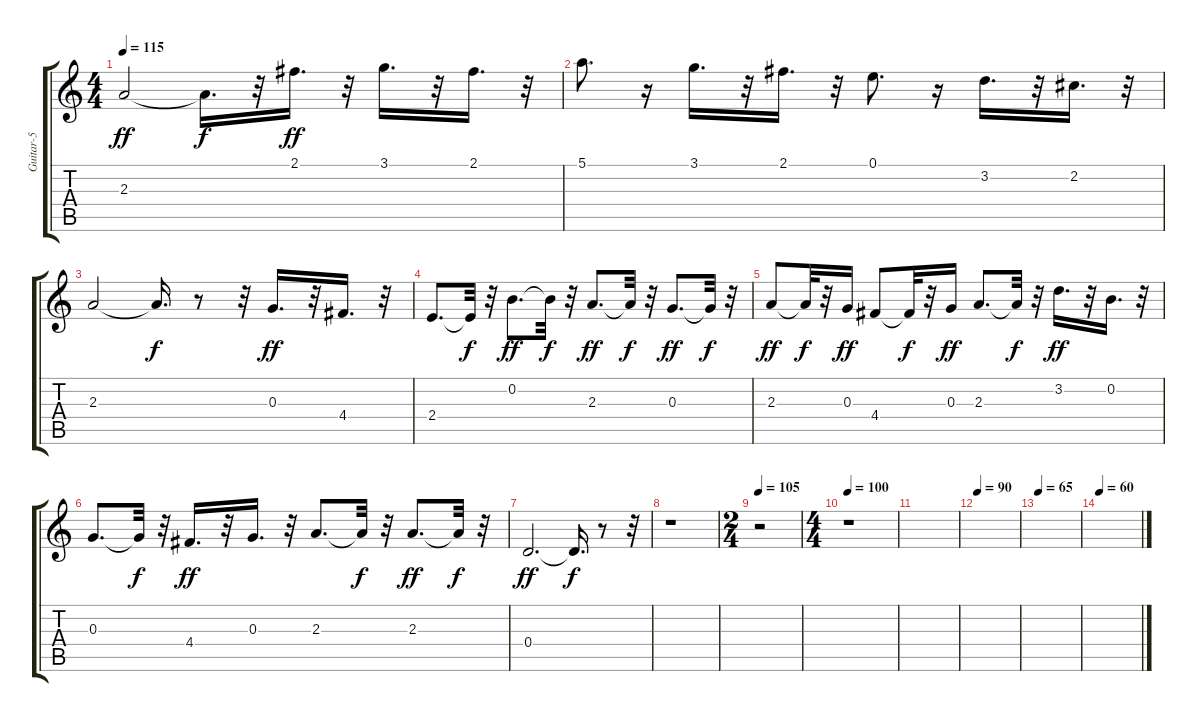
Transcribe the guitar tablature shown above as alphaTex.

\track ("Guitar-5" "Guitar-5") {instrument electricguitarjazz}
\staff {score tabs}
\tuning (E4 B3 G3 D3 A2 E2) {hide}
\ts (4 4)
\tempo 115
\clef g2
\ks c
2.3.2{dy ff} 2.3{t}.16{d dy f} r.32 2.1.16{d dy ff} r.32 3.1.16{d} r.32 2.1.16{d} r.32 |
5.1.8{d} r.16 3.1.16{d} r.32 2.1.16{d} r.32 0.1.8{d} r.16 3.2.16{d} r.32 2.2.16{d} r.32 |
2.3.2 2.3{t}.16{d dy f} r.8 r.32 0.3.16{d dy ff} r.32 4.4.16{d} r.32 |
2.4.8{d} 2.4{t}.32{dy f} r.32 0.2.8{d dy ff} 0.2{t}.32{dy f} r.32 2.3.8{d dy ff} 2.3{t}.32{dy f} r.32 0.3.8{d dy ff} 0.3{t}.32{dy f} r.32 |
2.3.8{dy ff} 2.3{t}.32{dy f} r.32 0.3.16{dy ff} 4.4.8 4.4{t}.32{dy f} r.32 0.3.16{dy ff} 2.3.8{d} 2.3{t}.32{dy f} r.32 3.2.16{d dy ff} r.32 0.2.16{d} r.32 |
0.3.8{d} 0.3{t}.32{dy f} r.32 4.4.16{d dy ff} r.32 0.3.16{d} r.32 2.3.8{d} 2.3{t}.32{dy f} r.32 2.3.8{d dy ff} 2.3{t}.32{dy f} r.32 |
0.4.2{d dy ff} 0.4{t}.16{d dy f} r.8 r.32 |
r.1 |
\ts (2 4)
\tempo 105
r.2 |
\ts (4 4)
\tempo 100
r.1 |
|
\tempo 90
|
\tempo 65
|
\tempo 60
